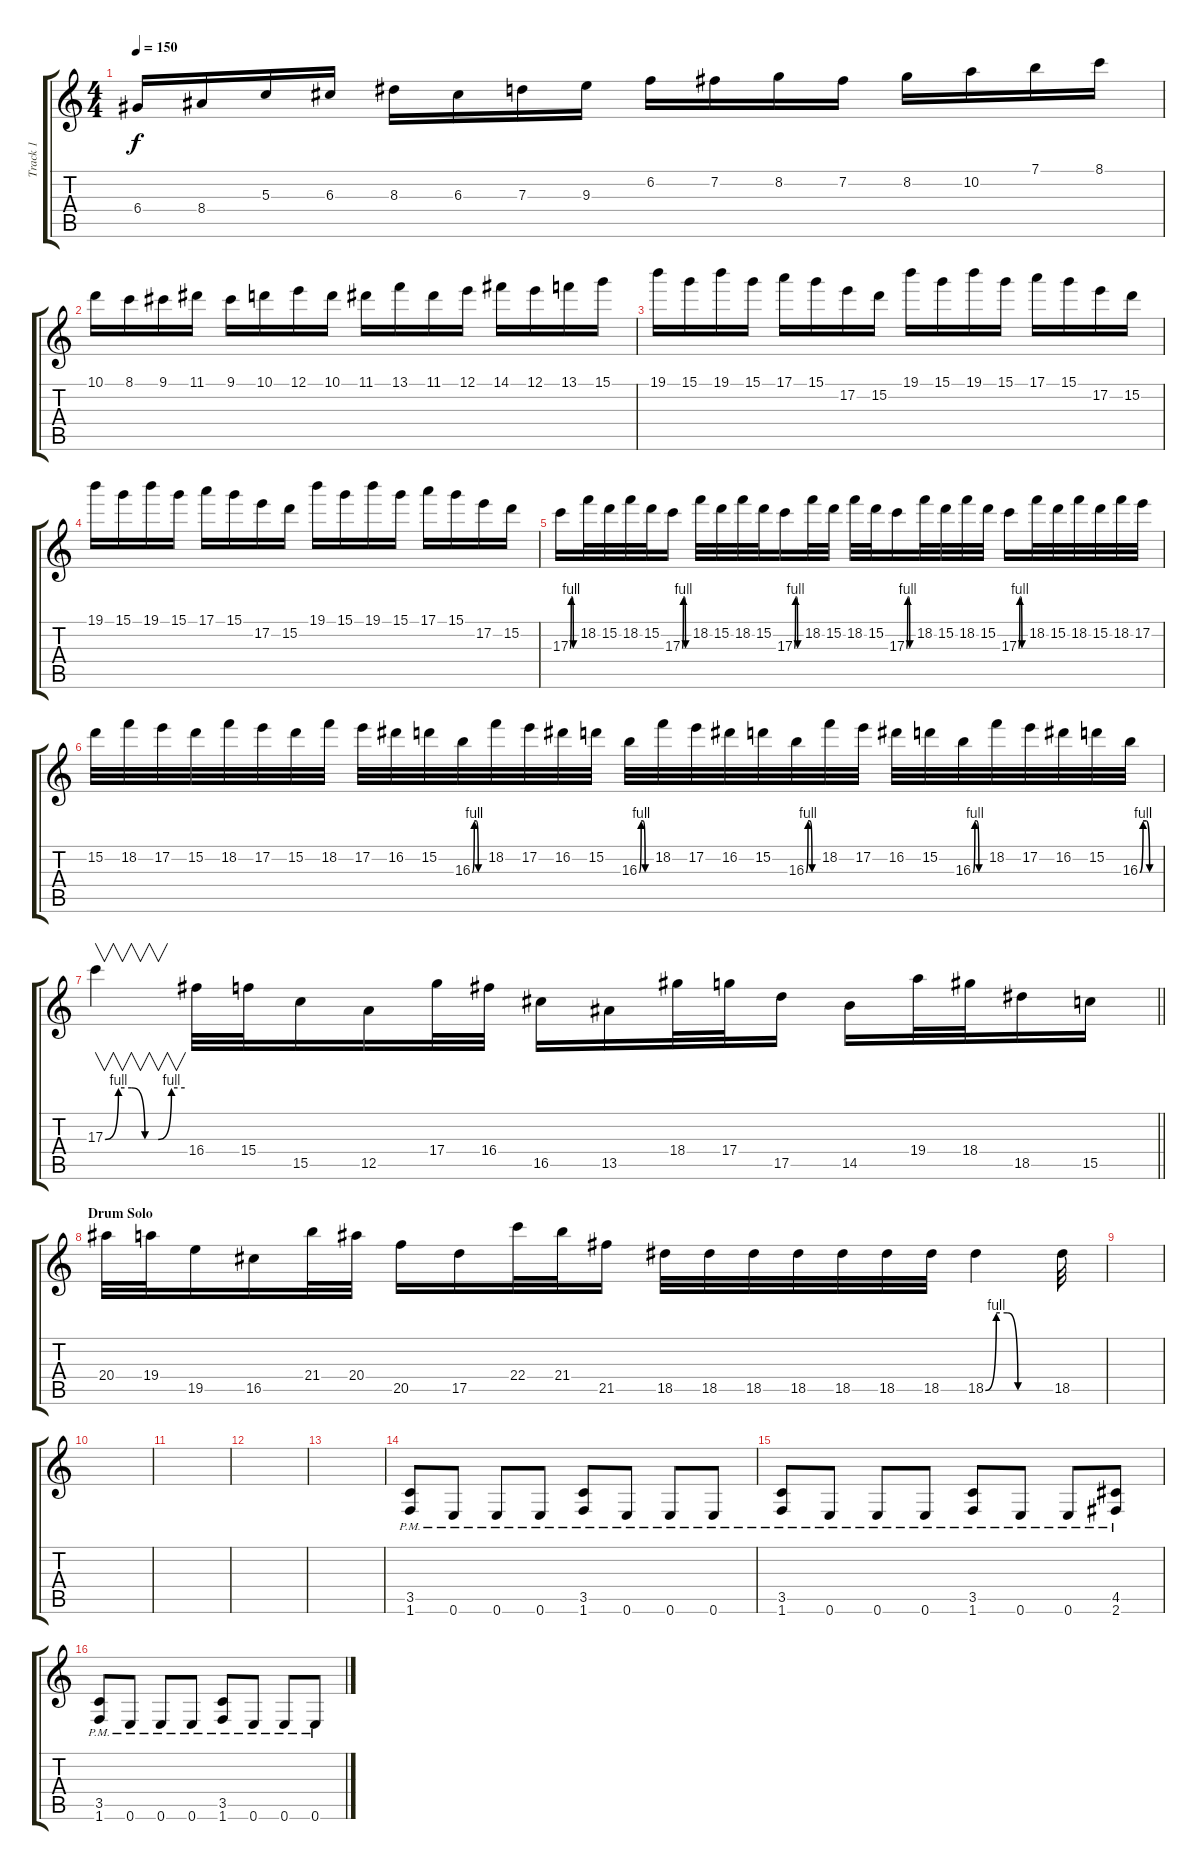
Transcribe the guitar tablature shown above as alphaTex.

\track ("Track 1" "Track 1") {instrument overdrivenguitar}
\staff {score tabs}
\tuning (E4 B3 G3 D3 A2 E2) {hide}
\ts (4 4)
\tempo 150
\clef g2
\ks c
6.4.16{dy f} 8.4.16 5.3.16 6.3.16 8.3.16 6.3.16 7.3.16 9.3.16 6.2.16 7.2.16 8.2.16 7.2.16 8.2.16 10.2.16 7.1.16 8.1.16 |
10.1.16 8.1.16 9.1.16 11.1.16 9.1.16 10.1.16 12.1.16 10.1.16 11.1.16 13.1.16 11.1.16 12.1.16 14.1.16 12.1.16 13.1.16 15.1.16 |
19.1.16 15.1.16 19.1.16 15.1.16 17.1.16 15.1.16 17.2.16 15.2.16 19.1.16 15.1.16 19.1.16 15.1.16 17.1.16 15.1.16 17.2.16 15.2.16 |
19.1.16 15.1.16 19.1.16 15.1.16 17.1.16 15.1.16 17.2.16 15.2.16 19.1.16 15.1.16 19.1.16 15.1.16 17.1.16 15.1.16 17.2.16 15.2.16 |
17.3{be (custom 0 0 10 4 20 4 30 0 60 0)}.16 18.2.32 15.2.32 18.2.32 15.2.32 17.3{be (custom 0 0 10 4 20 4 30 0 60 0)}.16 18.2.32 15.2.32 18.2.32 15.2.32 17.3{be (custom 0 0 10 4 20 4 30 0 60 0)}.16 18.2.32 15.2.32 18.2.32 15.2.32 17.3{be (custom 0 0 10 4 20 4 30 0 60 0)}.16 18.2.32 15.2.32 18.2.32 15.2.32 17.3{be (custom 0 0 10 4 20 4 30 0 60 0)}.16 18.2.32 15.2.32 18.2.32 15.2.32 18.2.32 17.2.32 |
15.2.32 18.2.32 17.2.32 15.2.32 18.2.32 17.2.32 15.2.32 18.2.32 17.2.32 16.2.32 15.2.32 16.3{be (custom 0 0 10 4 20 4 30 0 60 0)}.32 18.2.32 17.2.32 16.2.32 15.2.32 16.3{be (custom 0 0 10 4 20 4 30 0 60 0)}.32 18.2.32 17.2.32 16.2.32 15.2.32 16.3{be (custom 0 0 10 4 20 4 30 0 60 0)}.32 18.2.32 17.2.32 16.2.32 15.2.32 16.3{be (custom 0 0 10 4 20 4 30 0 60 0)}.32 18.2.32 17.2.32 16.2.32 15.2.32 16.3{be (custom 0 0 10 4 20 4 30 0 60 0)}.32 |
\barLineRight lightlight
17.3{be (custom 0 0 10 4 20 4 30 0 40 0 50 4 60 4)}.4{v} 16.4.32 15.4.32 15.5.16 12.5.16 17.4.32 16.4.32 16.5.16 13.5.16 18.4.32 17.4.32 17.5.16 14.5.16 19.4.32 18.4.32 18.5.16 15.5.16 |
\section ("" "Drum Solo")
20.4.32 19.4.32 19.5.16 16.5.16 21.4.32 20.4.32 20.5.16 17.5.16 22.4.32 21.4.32 21.5.16 18.5.32 18.5.32 18.5.32 18.5.32 18.5.32 18.5.32 18.5.32 18.5{be (custom 0 0 10 4 20 4 30 0 60 0)}.4 18.5.32 |
|
|
|
|
|
(3.5{pm} 1.6{pm}).8 0.6{pm}.8 0.6{pm}.8 0.6{pm}.8 (3.5{pm} 1.6{pm}).8 0.6{pm}.8 0.6{pm}.8 0.6{pm}.8 |
(3.5{pm} 1.6{pm}).8 0.6{pm}.8 0.6{pm}.8 0.6{pm}.8 (3.5{pm} 1.6{pm}).8 0.6{pm}.8 0.6{pm}.8 (4.5{pm} 2.6{pm}).8 |
(3.5{pm} 1.6{pm}).8 0.6{pm}.8 0.6{pm}.8 0.6{pm}.8 (3.5{pm} 1.6{pm}).8 0.6{pm}.8 0.6{pm}.8 0.6{pm}.8
